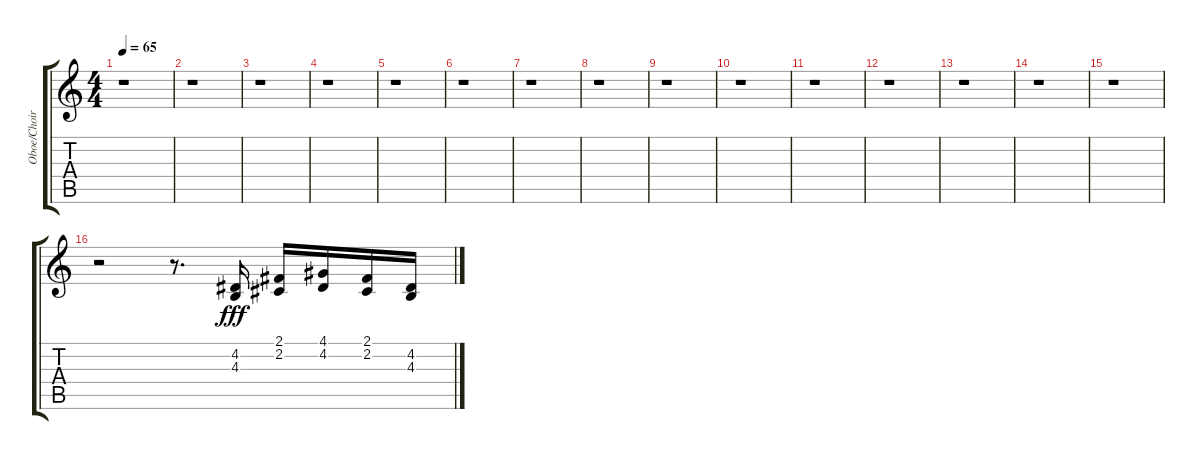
\track ("Oboe/Choir 2" "Oboe/Choir") {instrument oboe}
\staff {score tabs}
\tuning (E4 B3 G3 D3 A2 E2) {hide}
\ts (4 4)
\tempo 65
\clef g2
\ks c
r.1{dy fff} |
r.1 |
r.1 |
r.1 |
r.1 |
r.1 |
r.1 |
r.1 |
r.1 |
r.1 |
r.1 |
r.1 |
r.1 |
r.1 |
r.1 |
r.2 r.8{d} (4.2 4.3).16 (2.1 2.2).16 (4.1 4.2).16 (2.1 2.2).16 (4.2 4.3).16
